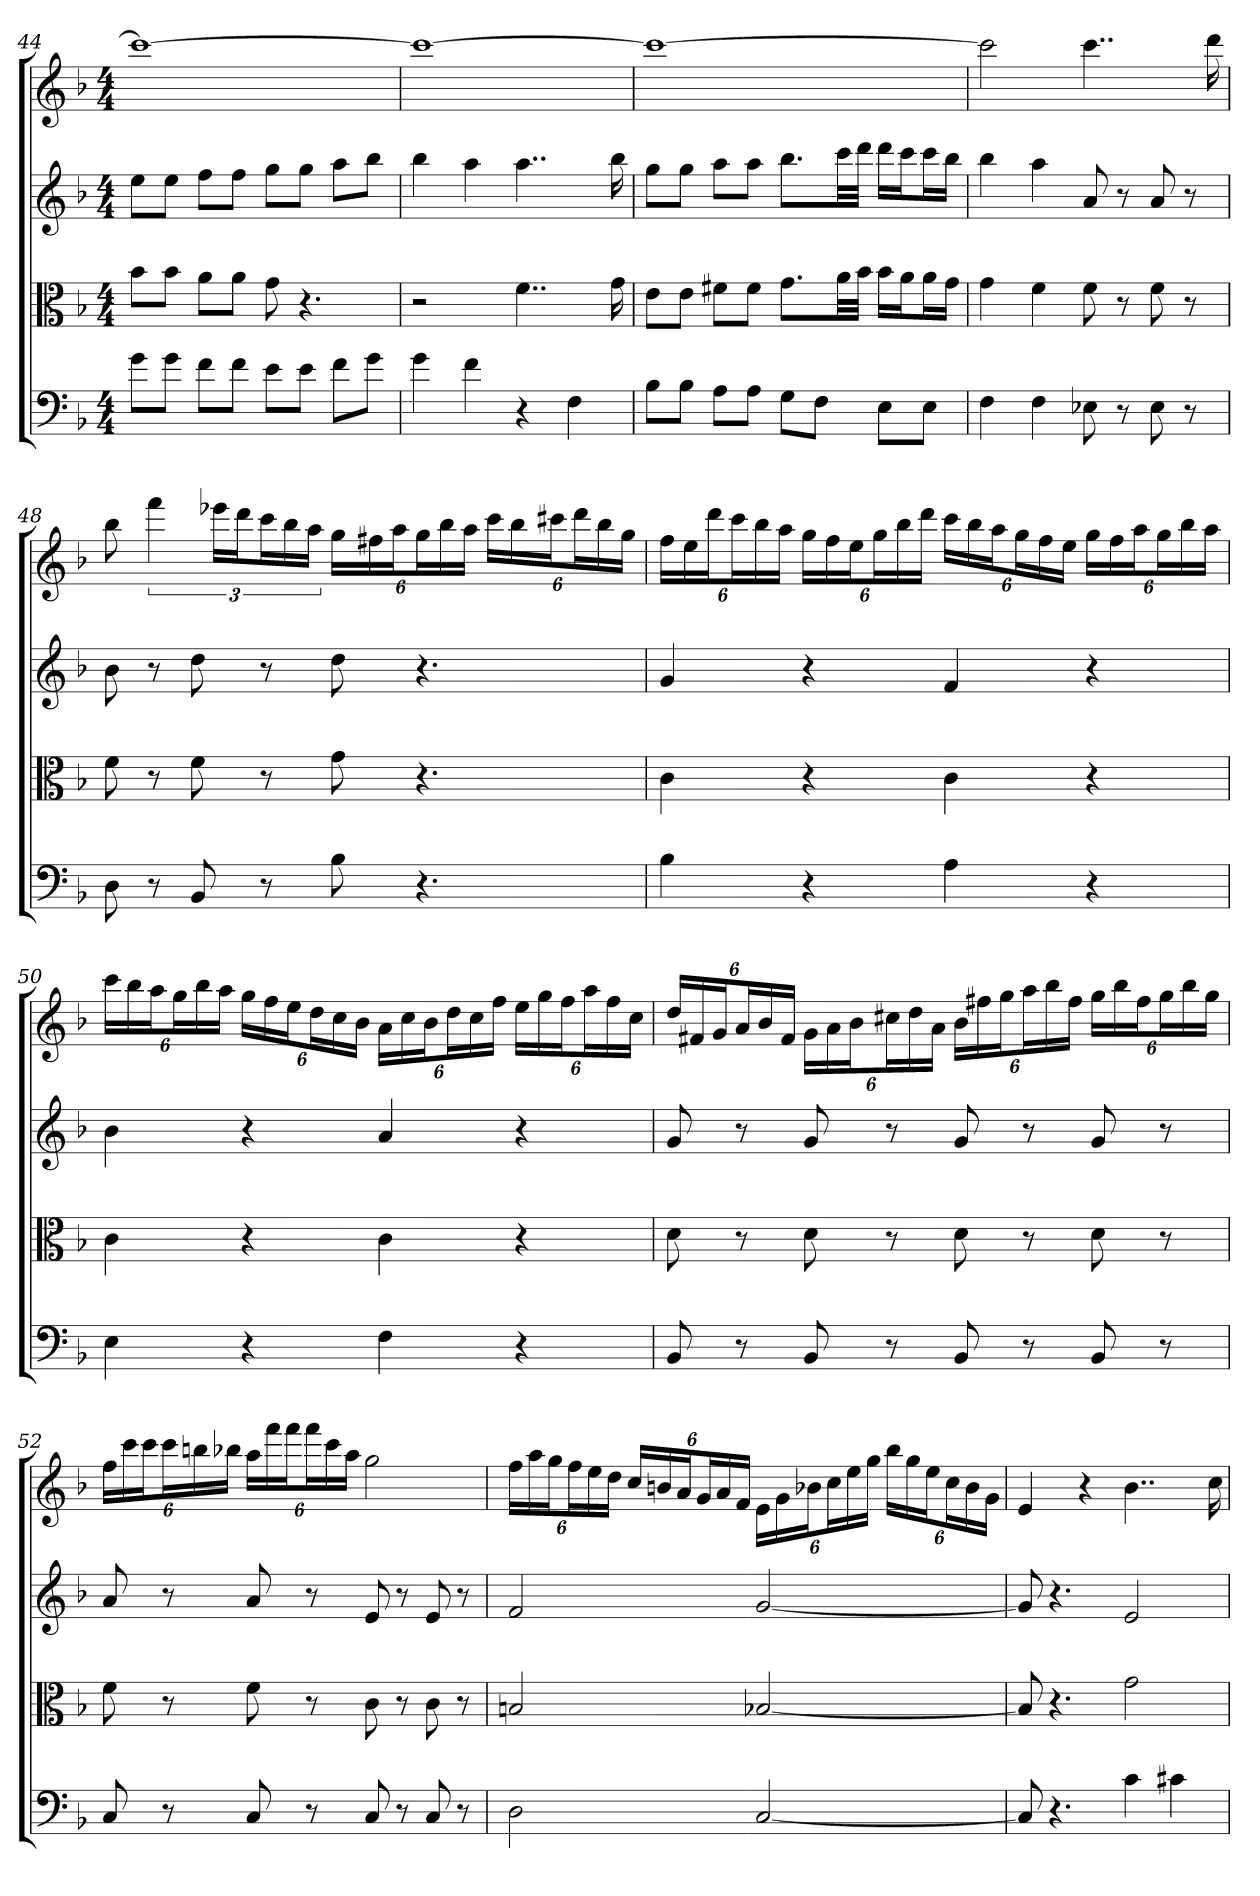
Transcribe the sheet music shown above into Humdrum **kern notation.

**kern	**kern	**kern	**kern
*part4	*part3	*part2	*part1
*staff4	*staff3	*staff2	*staff1
*clefF4	*clefC3	*	*
*k[b-]	*k[b-]	*k[b-]	*k[b-]
*F:	*F:	*F:	*F:
*M4/4	*M4/4	*M4/4	*M4/4
=44	=44	=44	=44
8g\L	8b-\L	8eeL	1ccc_
8g\J	8b-\J	8eeJ	.
8f\L	8a\L	8ffL	.
8f\J	8a\J	8ffJ	.
8e\L	8g	8ggL	.
8e\J	4.r	8ggJ	.
8f\L	.	8aaL	.
8g\J	.	8bb-J	.
=45	=45	=45	=45
4g	2r	4bb-	1ccc_
4f	.	4aa	.
4r	4..f	4..aa	.
4F	.	.	.
.	16g	16bb-	.
=46	=46	=46	=46
8B-\L	8e\L	8ggL	1ccc_
8B-\J	8e\J	8ggJ	.
8A\L	8f#X\L	8aaL	.
8A\J	8f#\J	8aaJ	.
8G\L	8.g\L	8.bb-L	.
8F\J	.	.	.
.	32a\LL	32cccLL	.
.	32b-\JJJ	32dddJJJ	.
8E\L	16b-\LL	16dddLL	.
.	16a\J	16cccJ	.
8E\J	16a\L	16cccL	.
.	16g\JJ	16bb-JJ	.
=47	=47	=47	=47
4F	4g	4bb-	2ccc]
4F	4f	4aa	.
8E-X	8f	8a	4..ccc
8r	8r	8r	.
8E-	8f	8a	.
8r	8r	8r	.
.	.	.	16ddd
=48	=48	=48	=48
8D	8f	8b-	8bb-
8r	8r	8r	6fff
8BB-	8f	8dd	.
.	.	.	24eee-XLL
.	.	.	24dddJ
8r	8r	8r	24cccL
.	.	.	24bb-
.	.	.	24aaJJ
8B-	8g	8dd	24ggLL
.	.	.	24ff#X
.	.	.	24aaJ
4.r	4.r	4.r	24ggL
.	.	.	24bb-
.	.	.	24aaJJ
.	.	.	24cccLL
.	.	.	24bb-
.	.	.	24ccc#XJ
.	.	.	24dddL
.	.	.	24bb-
.	.	.	24ggJJ
=49	=49	=49	=49
4B-	4c	4g	24ffLL
.	.	.	24ee
.	.	.	24dddJ
.	.	.	24cccL
.	.	.	24bb-
.	.	.	24aaJJ
4r	4r	4r	24ggLL
.	.	.	24ff
.	.	.	24eeJ
.	.	.	24ggL
.	.	.	24bb-
.	.	.	24dddJJ
4A	4c	4f	24cccLL
.	.	.	24bb-
.	.	.	24aaJ
.	.	.	24ggL
.	.	.	24ff
.	.	.	24eeJJ
4r	4r	4r	24ggLL
.	.	.	24ff
.	.	.	24aaJ
.	.	.	24ggL
.	.	.	24bb-
.	.	.	24aaJJ
=50	=50	=50	=50
4E	4c	4b-	24cccLL
.	.	.	24bb-
.	.	.	24aaJ
.	.	.	24ggL
.	.	.	24bb-
.	.	.	24aaJJ
4r	4r	4r	24ggLL
.	.	.	24ff
.	.	.	24eeJ
.	.	.	24ddL
.	.	.	24cc
.	.	.	24b-JJ
4F	4c	4a	24aLL
.	.	.	24cc
.	.	.	24b-J
.	.	.	24ddL
.	.	.	24cc
.	.	.	24ffJJ
4r	4r	4r	24eeLL
.	.	.	24gg
.	.	.	24ffJ
.	.	.	24aaL
.	.	.	24ff
.	.	.	24ccJJ
=51	=51	=51	=51
8BB-	8d	8g	24ddLL
.	.	.	24f#X
.	.	.	24gJ
8r	8r	8r	24aL
.	.	.	24b-
.	.	.	24f#JJ
8BB-	8d	8g	24gLL
.	.	.	24a
.	.	.	24b-J
8r	8r	8r	24cc#XL
.	.	.	24dd
.	.	.	24aJJ
8BB-	8d	8g	24b-LL
.	.	.	24ff#X
.	.	.	24ggJ
8r	8r	8r	24aaL
.	.	.	24bb-
.	.	.	24ff#JJ
8BB-	8d	8g	24ggLL
.	.	.	24bb-
.	.	.	24ff#J
8r	8r	8r	24ggL
.	.	.	24bb-
.	.	.	24ggJJ
=52	=52	=52	=52
8C	8f	8a	24ffLL
.	.	.	24ccc
.	.	.	24cccJ
8r	8r	8r	24cccL
.	.	.	24bbn
.	.	.	24bb-XJJ
8C	8f	8a	24aaLL
.	.	.	24fff
.	.	.	24fffJ
8r	8r	8r	24fffL
.	.	.	24ccc
.	.	.	24aaJJ
8C	8c	8e	2gg
8r	8r	8r	.
8C	8c	8e	.
8r	8r	8r	.
=53	=53	=53	=53
2D	2Bn	2f	24ffLL
.	.	.	24aa
.	.	.	24ggJ
.	.	.	24ffL
.	.	.	24ee
.	.	.	24ddJJ
.	.	.	24ccLL
.	.	.	24bn
.	.	.	24aJ
.	.	.	24gL
.	.	.	24a
.	.	.	24fJJ
[2C	[2B-X	[2g	24eLL
.	.	.	24g
.	.	.	24b-XJ
.	.	.	24ccL
.	.	.	24ee
.	.	.	24ggJJ
.	.	.	24bb-LL
.	.	.	24gg
.	.	.	24eeJ
.	.	.	24ccL
.	.	.	24b-
.	.	.	24gJJ
=54	=54	=54	=54
8C]	8B-]	8g]	4e
4.r	4.r	4.r	.
.	.	.	4r
4c	2g	2e	4..b-
4c#X	.	.	.
.	.	.	16cc
=	=	=	=
*-	*-	*-	*-
